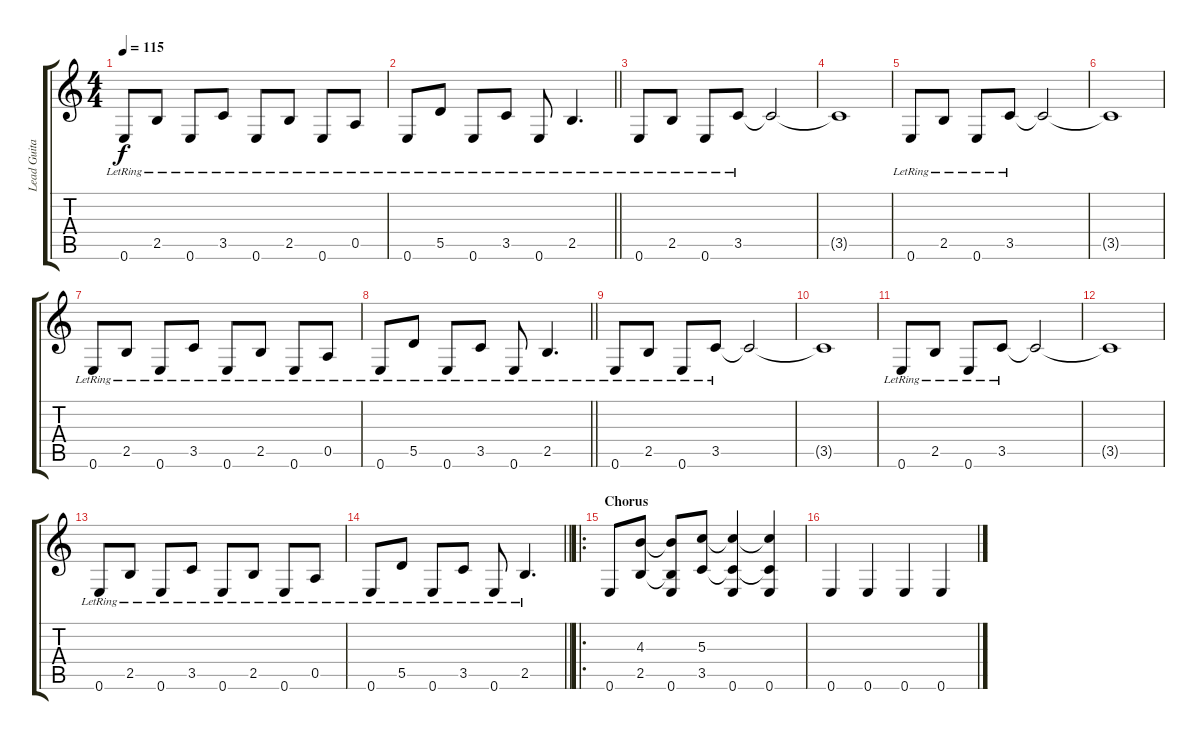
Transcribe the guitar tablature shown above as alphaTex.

\track ("Lead Guitar" "Lead Guita") {instrument overdrivenguitar}
\staff {score tabs}
\tuning (E4 B3 G3 D3 A2 E2) {hide}
\ts (4 4)
\tempo 115
\clef g2
\ks c
0.6{lr}.8{dy f} 2.5{lr}.8 0.6{lr}.8 3.5{lr}.8 0.6{lr}.8 2.5{lr}.8 0.6{lr}.8 0.5{lr}.8 |
\barLineRight lightlight
0.6{lr}.8 5.5{lr}.8 0.6{lr}.8 3.5{lr}.8 0.6{lr}.8 2.5{lr}.4{d} |
0.6{lr}.8 2.5{lr}.8 0.6{lr}.8 3.5{lr}.8 3.5{t}.2 |
3.5{t}.1 |
0.6{lr}.8 2.5{lr}.8 0.6{lr}.8 3.5{lr}.8 3.5{t}.2 |
3.5{t}.1 |
0.6{lr}.8 2.5{lr}.8 0.6{lr}.8 3.5{lr}.8 0.6{lr}.8 2.5{lr}.8 0.6{lr}.8 0.5{lr}.8 |
\barLineRight lightlight
0.6{lr}.8 5.5{lr}.8 0.6{lr}.8 3.5{lr}.8 0.6{lr}.8 2.5{lr}.4{d} |
0.6{lr}.8 2.5{lr}.8 0.6{lr}.8 3.5{lr}.8 3.5{t}.2 |
3.5{t}.1 |
0.6{lr}.8 2.5{lr}.8 0.6{lr}.8 3.5{lr}.8 3.5{t}.2 |
3.5{t}.1 |
0.6{lr}.8 2.5{lr}.8 0.6{lr}.8 3.5{lr}.8 0.6{lr}.8 2.5{lr}.8 0.6{lr}.8 0.5{lr}.8 |
\barLineRight lightlight
0.6{lr}.8 5.5{lr}.8 0.6{lr}.8 3.5{lr}.8 0.6{lr}.8 2.5{lr}.4{d} |
\ro
\section ("" "Chorus")
0.6.8 (4.3 2.5).8 (4.3{t} 2.5{t} 0.6).8 (5.3 3.5).8 (5.3{t} 3.5{t} 0.6).4 (5.3{t} 3.5{t} 0.6).4 |
0.6.4 0.6.4 0.6.4 0.6.4
